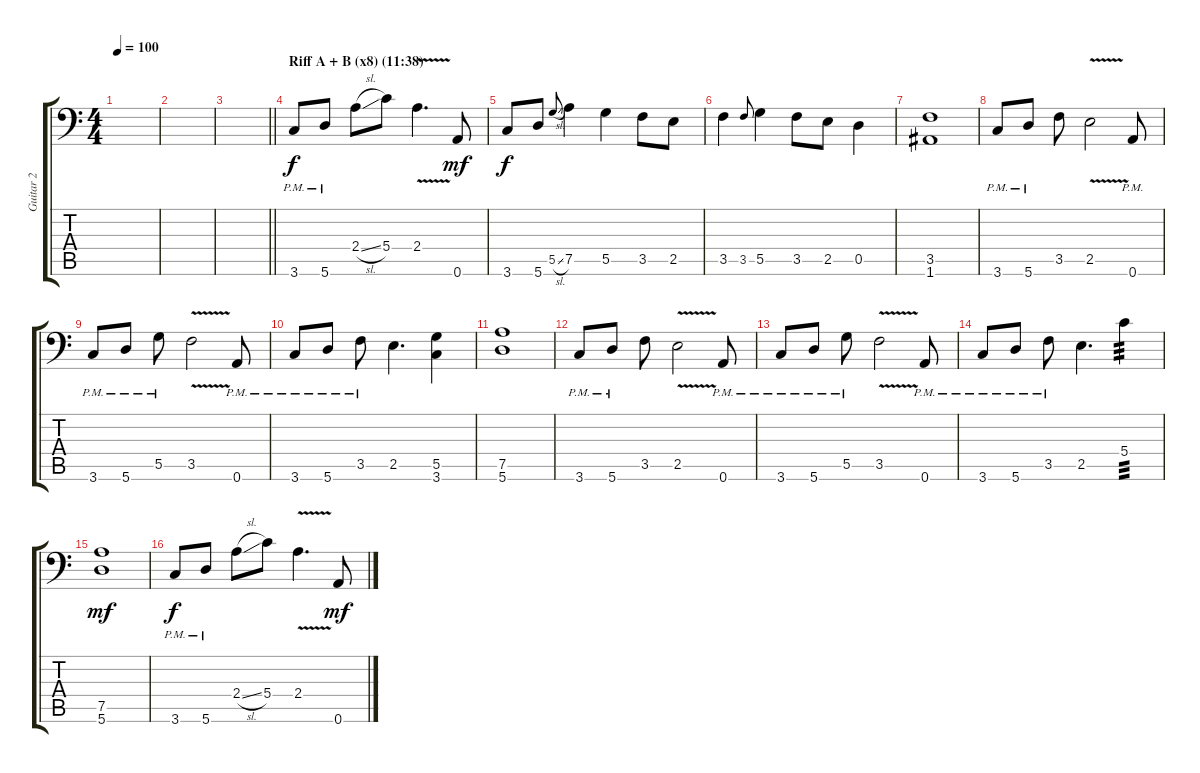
\track ("Guitar 2" "Guitar 2") {instrument distortionguitar}
\staff {score tabs}
\tuning (A3 E3 C3 G2 D2 A1) {hide}
\ts (4 4)
\tempo 100
\clef f4
\ks c
|
|
\barLineRight lightlight
|
\section ("" "Riff A + B (x8) (11:38)")
3.6{pm}.8{volume 16} 5.6{pm}.8 2.4{sl}.8 5.4.8 2.4{v}.4{d} 0.6.8{dy mf} |
3.6.8{dy f} 5.6.8 5.5{sl}.8{gr onbeat} 7.5.4 5.5.4 3.5.8 2.5.8 |
3.5.4 3.5.8{gr onbeat} 5.5.4 3.5.8 2.5.8 0.5.4 |
(3.5 1.6).1 |
3.6{pm}.8 5.6{pm}.8 3.5.8 2.5{v}.2 0.6{pm}.8 |
3.6{pm}.8 5.6{pm}.8 5.5{pm}.8 3.5{v}.2 0.6{pm}.8 |
3.6{pm}.8 5.6{pm}.8 3.5{pm}.8 2.5.4{d} (5.5 3.6).4 |
(7.5 5.6).1 |
3.6{pm}.8 5.6{pm}.8 3.5.8 2.5{v}.2 0.6{pm}.8 |
3.6{pm}.8 5.6{pm}.8 5.5{pm}.8 3.5{v}.2 0.6{pm}.8 |
3.6{pm}.8 5.6{pm}.8 3.5{pm}.8 2.5.4{d} 5.4.4{tp 3} |
(7.5 5.6).1{dy mf} |
3.6{pm}.8{dy f} 5.6{pm}.8 2.4{sl}.8 5.4.8 2.4{v}.4{d} 0.6.8{dy mf}
